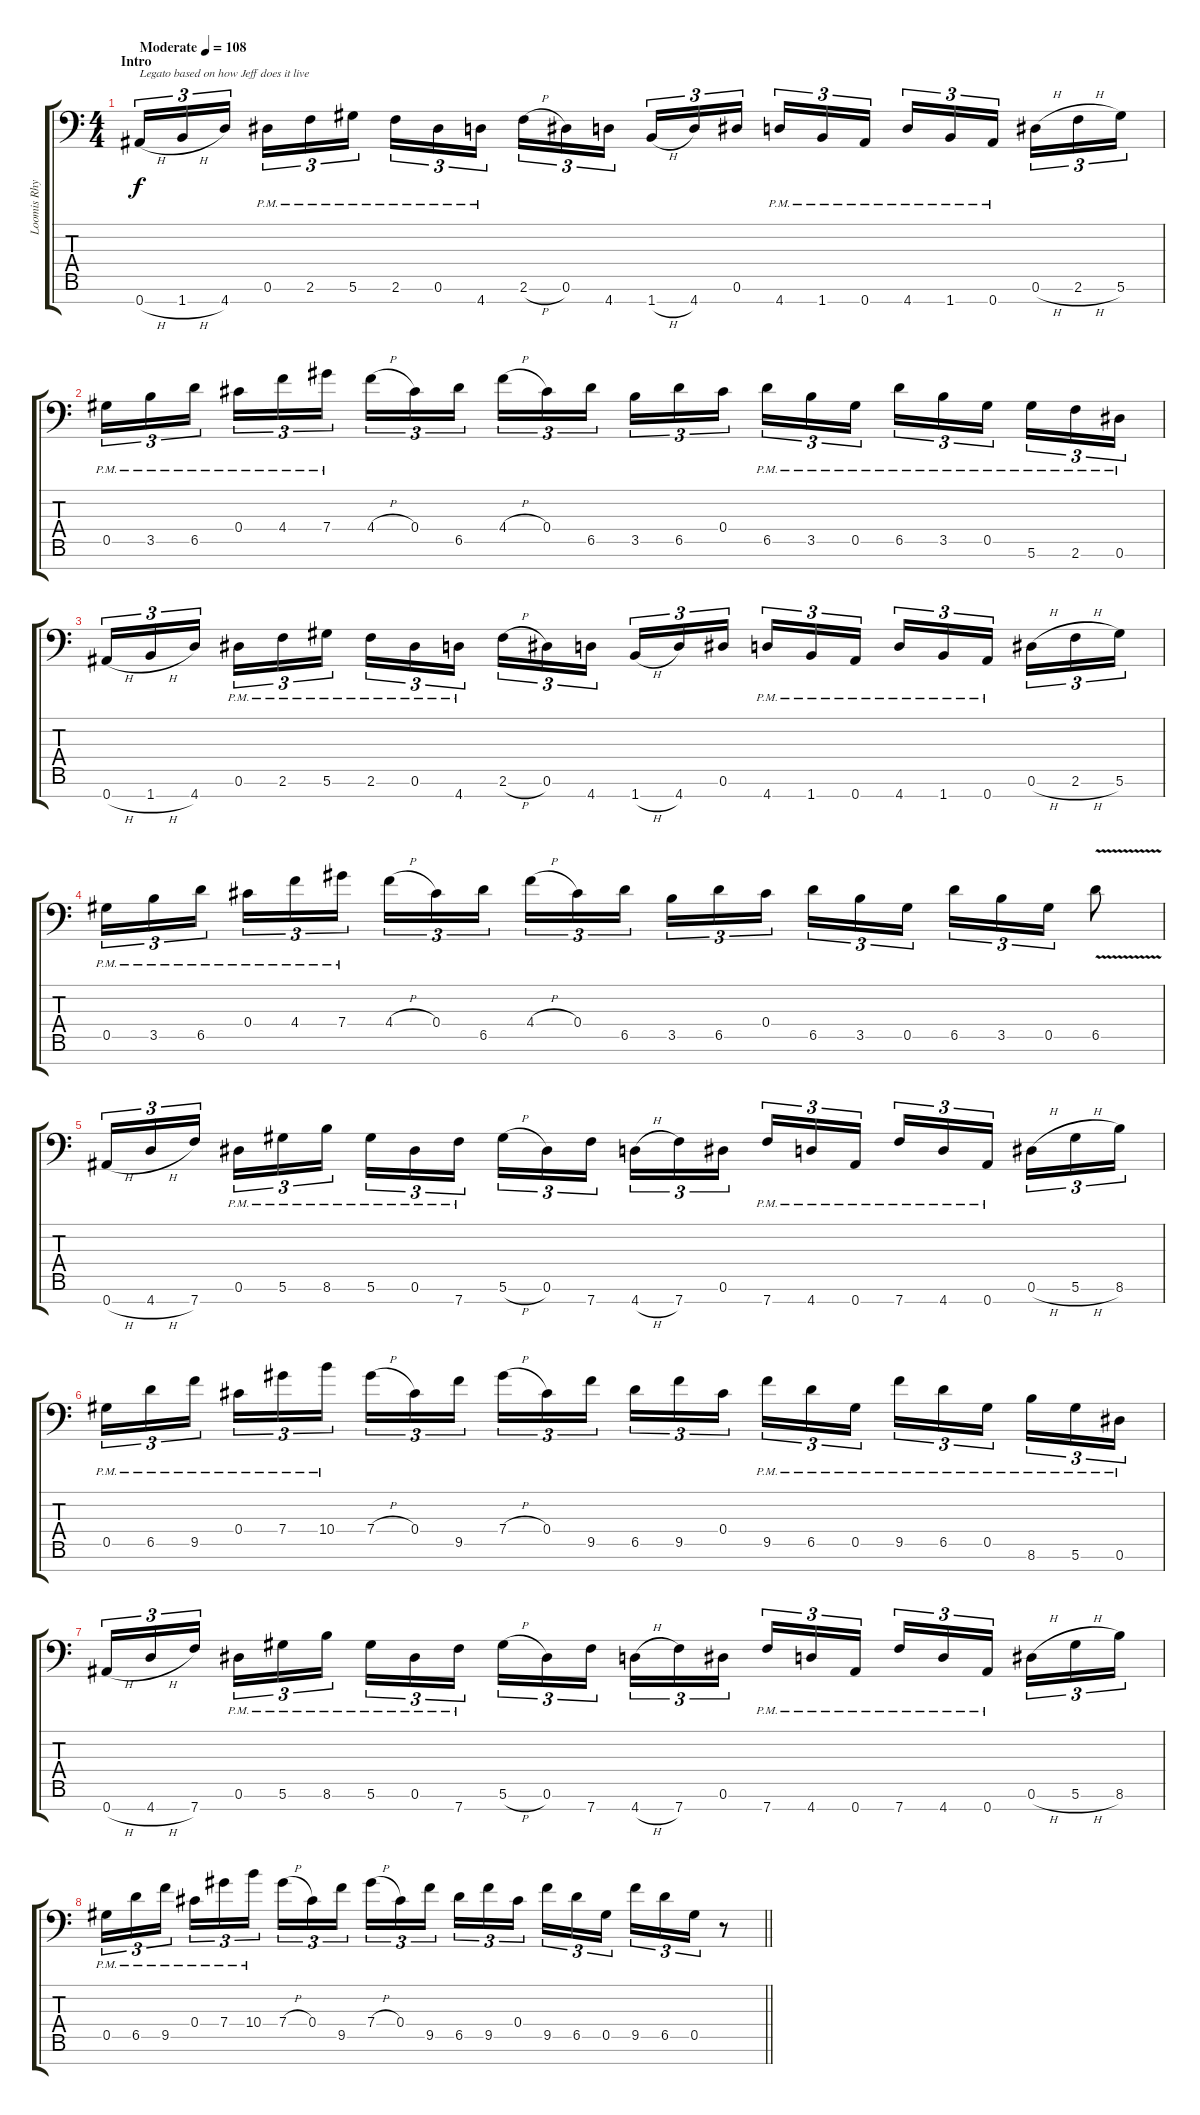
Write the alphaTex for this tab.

\track ("Loomis Rhythm 2" "Loomis Rhy") {instrument overdrivenguitar}
\staff {score tabs}
\tuning (Eb4 Bb3 Gb3 Db3 Ab2 Eb2 Bb1) {hide}
\ts (4 4)
\section ("" "Intro")
\tempo (108 "Moderate")
\clef f4
\ks c
0.7{h}.16{tu (3 2) txt "Legato based on how Jeff does it live" dy f instrument overdrivenguitar} 1.7{h}.16{tu (3 2)} 4.7.16{tu (3 2) beam splitsecondary} 0.6{pm}.16{tu (3 2)} 2.6{pm}.16{tu (3 2)} 5.6{pm}.16{tu (3 2)} 2.6{pm}.16{tu (3 2)} 0.6{pm}.16{tu (3 2)} 4.7{pm}.16{tu (3 2) beam splitsecondary} 2.6{h}.16{tu (3 2)} 0.6.16{tu (3 2)} 4.7.16{tu (3 2)} 1.7{h}.16{tu (3 2)} 4.7.16{tu (3 2)} 0.6.16{tu (3 2) beam splitsecondary} 4.7{pm}.16{tu (3 2)} 1.7{pm}.16{tu (3 2)} 0.7{pm}.16{tu (3 2)} 4.7{pm}.16{tu (3 2)} 1.7{pm}.16{tu (3 2)} 0.7{pm}.16{tu (3 2) beam splitsecondary} 0.6{h}.16{tu (3 2)} 2.6{h}.16{tu (3 2)} 5.6.16{tu (3 2)} |
0.5{pm}.16{tu (3 2)} 3.5{pm}.16{tu (3 2)} 6.5{pm}.16{tu (3 2) beam splitsecondary} 0.4{pm}.16{tu (3 2)} 4.4{pm}.16{tu (3 2)} 7.4{pm}.16{tu (3 2)} 4.4{h}.16{tu (3 2)} 0.4.16{tu (3 2)} 6.5.16{tu (3 2) beam splitsecondary} 4.4{h}.16{tu (3 2)} 0.4.16{tu (3 2)} 6.5.16{tu (3 2)} 3.5.16{tu (3 2)} 6.5.16{tu (3 2)} 0.4.16{tu (3 2) beam splitsecondary} 6.5{pm}.16{tu (3 2)} 3.5{pm}.16{tu (3 2)} 0.5{pm}.16{tu (3 2)} 6.5{pm}.16{tu (3 2)} 3.5{pm}.16{tu (3 2)} 0.5{pm}.16{tu (3 2) beam splitsecondary} 5.6{pm}.16{tu (3 2)} 2.6{pm}.16{tu (3 2)} 0.6{pm}.16{tu (3 2)} |
0.7{h}.16{tu (3 2)} 1.7{h}.16{tu (3 2)} 4.7.16{tu (3 2) beam splitsecondary} 0.6{pm}.16{tu (3 2)} 2.6{pm}.16{tu (3 2)} 5.6{pm}.16{tu (3 2)} 2.6{pm}.16{tu (3 2)} 0.6{pm}.16{tu (3 2)} 4.7{pm}.16{tu (3 2) beam splitsecondary} 2.6{h}.16{tu (3 2)} 0.6.16{tu (3 2)} 4.7.16{tu (3 2)} 1.7{h}.16{tu (3 2)} 4.7.16{tu (3 2)} 0.6.16{tu (3 2) beam splitsecondary} 4.7{pm}.16{tu (3 2)} 1.7{pm}.16{tu (3 2)} 0.7{pm}.16{tu (3 2)} 4.7{pm}.16{tu (3 2)} 1.7{pm}.16{tu (3 2)} 0.7{pm}.16{tu (3 2) beam splitsecondary} 0.6{h}.16{tu (3 2)} 2.6{h}.16{tu (3 2)} 5.6.16{tu (3 2)} |
0.5{pm}.16{tu (3 2)} 3.5{pm}.16{tu (3 2)} 6.5{pm}.16{tu (3 2) beam splitsecondary} 0.4{pm}.16{tu (3 2)} 4.4{pm}.16{tu (3 2)} 7.4{pm}.16{tu (3 2)} 4.4{h}.16{tu (3 2)} 0.4.16{tu (3 2)} 6.5.16{tu (3 2) beam splitsecondary} 4.4{h}.16{tu (3 2)} 0.4.16{tu (3 2)} 6.5.16{tu (3 2)} 3.5.16{tu (3 2)} 6.5.16{tu (3 2)} 0.4.16{tu (3 2) beam splitsecondary} 6.5.16{tu (3 2)} 3.5.16{tu (3 2)} 0.5.16{tu (3 2)} 6.5.16{tu (3 2)} 3.5.16{tu (3 2)} 0.5.16{tu (3 2)} 6.5{v}.8 |
0.7{h}.16{tu (3 2)} 4.7{h}.16{tu (3 2)} 7.7.16{tu (3 2) beam splitsecondary} 0.6{pm}.16{tu (3 2)} 5.6{pm}.16{tu (3 2)} 8.6{pm}.16{tu (3 2)} 5.6{pm}.16{tu (3 2)} 0.6{pm}.16{tu (3 2)} 7.7{pm}.16{tu (3 2) beam splitsecondary} 5.6{h}.16{tu (3 2)} 0.6.16{tu (3 2)} 7.7.16{tu (3 2)} 4.7{h}.16{tu (3 2)} 7.7.16{tu (3 2)} 0.6.16{tu (3 2) beam splitsecondary} 7.7{pm}.16{tu (3 2)} 4.7{pm}.16{tu (3 2)} 0.7{pm}.16{tu (3 2)} 7.7{pm}.16{tu (3 2)} 4.7{pm}.16{tu (3 2)} 0.7{pm}.16{tu (3 2) beam splitsecondary} 0.6{h}.16{tu (3 2)} 5.6{h}.16{tu (3 2)} 8.6.16{tu (3 2)} |
0.5{pm}.16{tu (3 2)} 6.5{pm}.16{tu (3 2)} 9.5{pm}.16{tu (3 2) beam splitsecondary} 0.4{pm}.16{tu (3 2)} 7.4{pm}.16{tu (3 2)} 10.4{pm}.16{tu (3 2)} 7.4{h}.16{tu (3 2)} 0.4.16{tu (3 2)} 9.5.16{tu (3 2) beam splitsecondary} 7.4{h}.16{tu (3 2)} 0.4.16{tu (3 2)} 9.5.16{tu (3 2)} 6.5.16{tu (3 2)} 9.5.16{tu (3 2)} 0.4.16{tu (3 2) beam splitsecondary} 9.5{pm}.16{tu (3 2)} 6.5{pm}.16{tu (3 2)} 0.5{pm}.16{tu (3 2)} 9.5{pm}.16{tu (3 2)} 6.5{pm}.16{tu (3 2)} 0.5{pm}.16{tu (3 2) beam splitsecondary} 8.6{pm}.16{tu (3 2)} 5.6{pm}.16{tu (3 2)} 0.6{pm}.16{tu (3 2)} |
0.7{h}.16{tu (3 2)} 4.7{h}.16{tu (3 2)} 7.7.16{tu (3 2) beam splitsecondary} 0.6{pm}.16{tu (3 2)} 5.6{pm}.16{tu (3 2)} 8.6{pm}.16{tu (3 2)} 5.6{pm}.16{tu (3 2)} 0.6{pm}.16{tu (3 2)} 7.7{pm}.16{tu (3 2) beam splitsecondary} 5.6{h}.16{tu (3 2)} 0.6.16{tu (3 2)} 7.7.16{tu (3 2)} 4.7{h}.16{tu (3 2)} 7.7.16{tu (3 2)} 0.6.16{tu (3 2) beam splitsecondary} 7.7{pm}.16{tu (3 2)} 4.7{pm}.16{tu (3 2)} 0.7{pm}.16{tu (3 2)} 7.7{pm}.16{tu (3 2)} 4.7{pm}.16{tu (3 2)} 0.7{pm}.16{tu (3 2) beam splitsecondary} 0.6{h}.16{tu (3 2)} 5.6{h}.16{tu (3 2)} 8.6.16{tu (3 2)} |
\barLineRight lightlight
0.5{pm}.16{tu (3 2)} 6.5{pm}.16{tu (3 2)} 9.5{pm}.16{tu (3 2) beam splitsecondary} 0.4{pm}.16{tu (3 2)} 7.4{pm}.16{tu (3 2)} 10.4{pm}.16{tu (3 2)} 7.4{h}.16{tu (3 2)} 0.4.16{tu (3 2)} 9.5.16{tu (3 2) beam splitsecondary} 7.4{h}.16{tu (3 2)} 0.4.16{tu (3 2)} 9.5.16{tu (3 2)} 6.5.16{tu (3 2)} 9.5.16{tu (3 2)} 0.4.16{tu (3 2) beam splitsecondary} 9.5.16{tu (3 2)} 6.5.16{tu (3 2)} 0.5.16{tu (3 2)} 9.5.16{tu (3 2)} 6.5.16{tu (3 2)} 0.5.16{tu (3 2)} r.8
